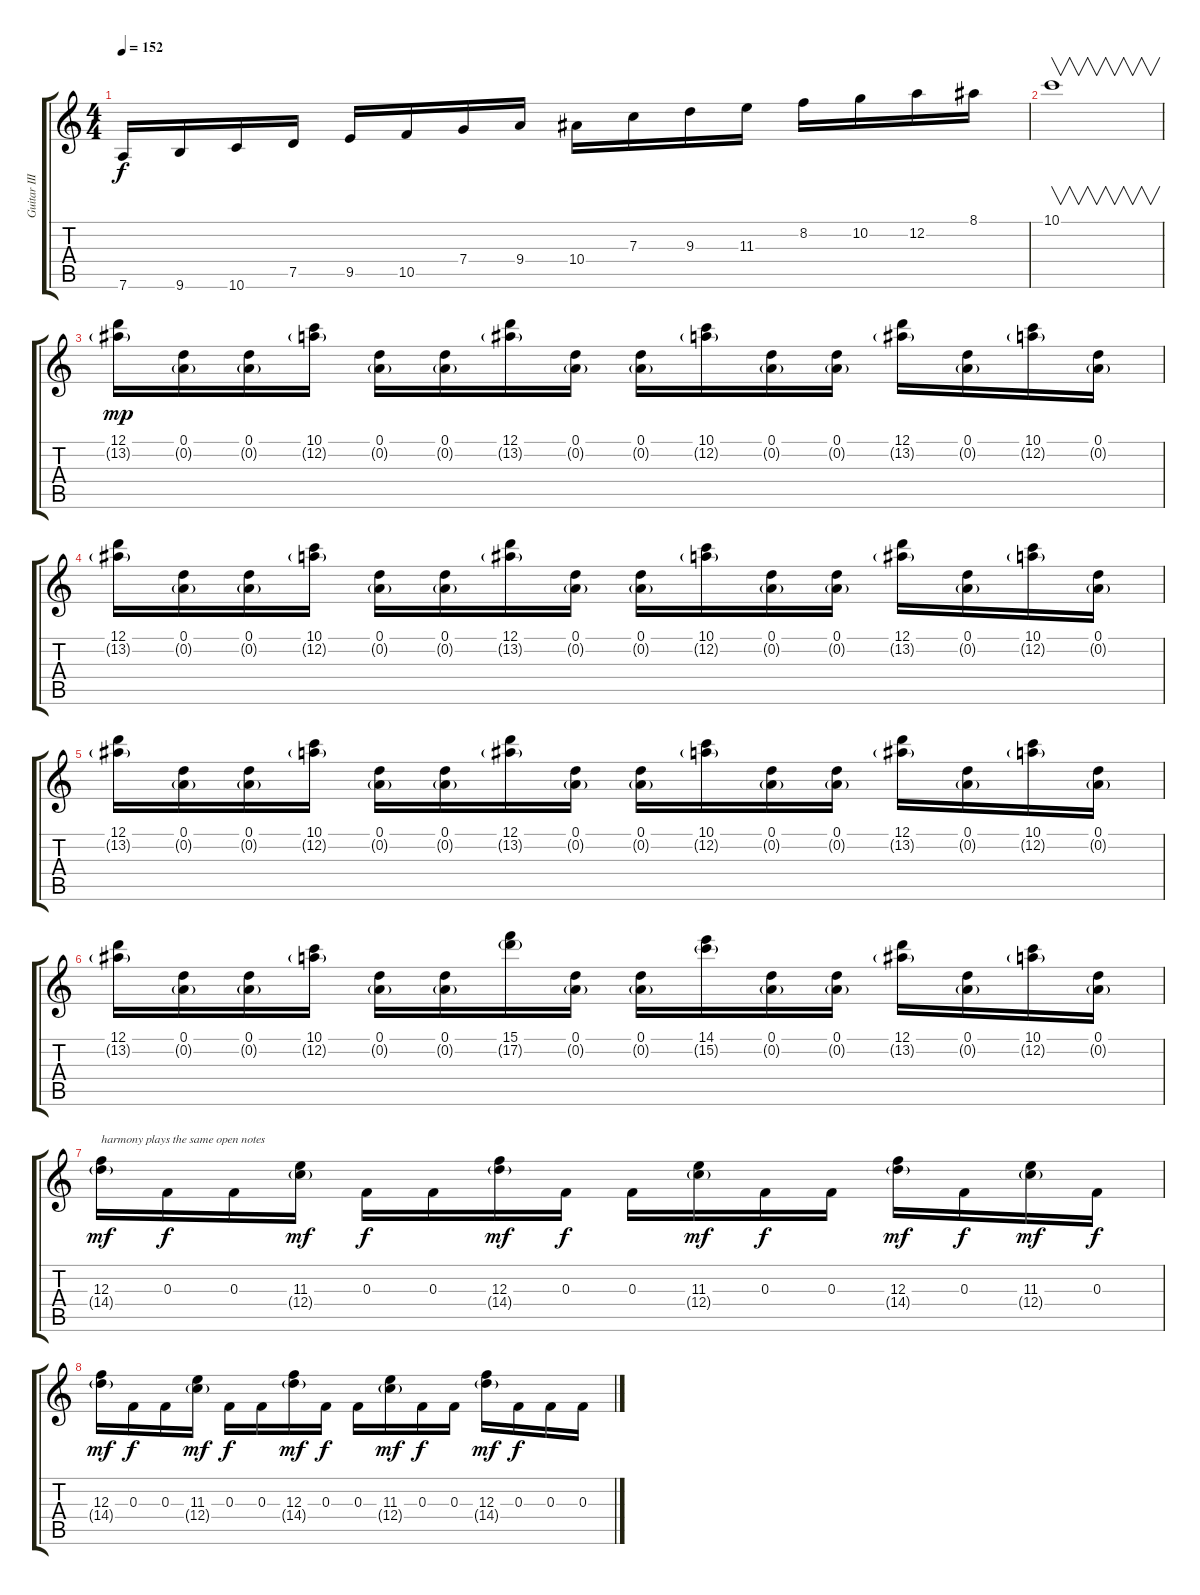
\track ("Guitar III (Additional)" "Guitar III") {instrument distortionguitar}
\staff {score tabs}
\tuning (D4 A3 F3 C3 G2 D2) {hide}
\ts (4 4)
\tempo 152
\clef g2
\ks c
7.6.16{dy f} 9.6.16 10.6.16 7.5.16 9.5.16 10.5.16 7.4.16 9.4.16 10.4.16 7.3.16 9.3.16 11.3.16 8.2.16 10.2.16 12.2.16 8.1.16 |
10.1.1{v} |
(12.1 13.2{g}).16{dy mp} (0.1 0.2{g}).16 (0.1 0.2{g}).16 (10.1 12.2{g}).16 (0.1 0.2{g}).16 (0.1 0.2{g}).16 (12.1 13.2{g}).16 (0.1 0.2{g}).16 (0.1 0.2{g}).16 (10.1 12.2{g}).16 (0.1 0.2{g}).16 (0.1 0.2{g}).16 (12.1 13.2{g}).16 (0.1 0.2{g}).16 (10.1 12.2{g}).16 (0.1 0.2{g}).16 |
(12.1 13.2{g}).16 (0.1 0.2{g}).16 (0.1 0.2{g}).16 (10.1 12.2{g}).16 (0.1 0.2{g}).16 (0.1 0.2{g}).16 (12.1 13.2{g}).16 (0.1 0.2{g}).16 (0.1 0.2{g}).16 (10.1 12.2{g}).16 (0.1 0.2{g}).16 (0.1 0.2{g}).16 (12.1 13.2{g}).16 (0.1 0.2{g}).16 (10.1 12.2{g}).16 (0.1 0.2{g}).16 |
(12.1 13.2{g}).16 (0.1 0.2{g}).16 (0.1 0.2{g}).16 (10.1 12.2{g}).16 (0.1 0.2{g}).16 (0.1 0.2{g}).16 (12.1 13.2{g}).16 (0.1 0.2{g}).16 (0.1 0.2{g}).16 (10.1 12.2{g}).16 (0.1 0.2{g}).16 (0.1 0.2{g}).16 (12.1 13.2{g}).16 (0.1 0.2{g}).16 (10.1 12.2{g}).16 (0.1 0.2{g}).16 |
(12.1 13.2{g}).16 (0.1 0.2{g}).16 (0.1 0.2{g}).16 (10.1 12.2{g}).16 (0.1 0.2{g}).16 (0.1 0.2{g}).16 (15.1 17.2{g}).16 (0.1 0.2{g}).16 (0.1 0.2{g}).16 (14.1 15.2{g}).16 (0.1 0.2{g}).16 (0.1 0.2{g}).16 (12.1 13.2{g}).16 (0.1 0.2{g}).16 (10.1 12.2{g}).16 (0.1 0.2{g}).16 |
(12.3 14.4{g}).16{txt "harmony plays the same open notes " dy mf} 0.3.16{dy f} 0.3.16 (11.3 12.4{g}).16{dy mf} 0.3.16{dy f} 0.3.16 (12.3 14.4{g}).16{dy mf} 0.3.16{dy f} 0.3.16 (11.3 12.4{g}).16{dy mf} 0.3.16{dy f} 0.3.16 (12.3 14.4{g}).16{dy mf} 0.3.16{dy f} (11.3 12.4{g}).16{dy mf} 0.3.16{dy f} |
(12.3 14.4{g}).16{dy mf} 0.3.16{dy f} 0.3.16 (11.3 12.4{g}).16{dy mf} 0.3.16{dy f} 0.3.16 (12.3 14.4{g}).16{dy mf} 0.3.16{dy f} 0.3.16 (11.3 12.4{g}).16{dy mf} 0.3.16{dy f} 0.3.16 (12.3 14.4{g}).16{dy mf} 0.3.16{dy f} 0.3.16 0.3.16
